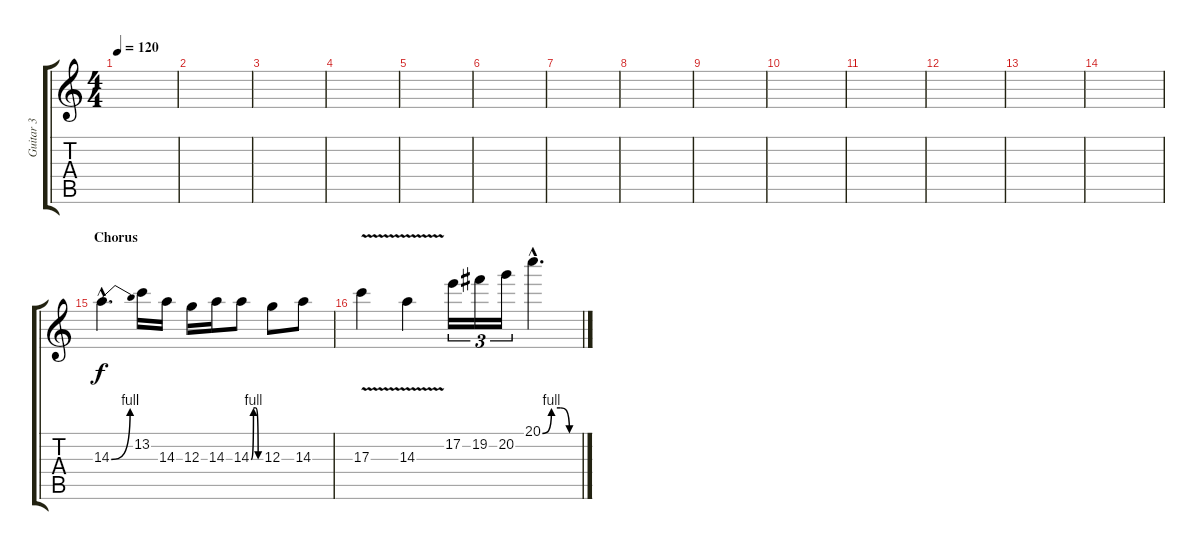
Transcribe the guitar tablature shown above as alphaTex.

\track ("Guitar 3" "Guitar 3") {instrument overdrivenguitar}
\staff {score tabs}
\tuning (E4 B3 G3 D3 A2 E2) {hide}
\ts (4 4)
\tempo 120
\clef g2
\ks c
|
|
|
|
|
|
|
|
|
|
|
|
|
|
\section ("" "Chorus")
14.3{be (bend 0 0 60 4) hac}.4{d} 13.2.16 14.3.16 12.3.16 14.3.16 14.3{be (custom 0 0 15 4 30 4 45 0 60 0)}.8 12.3.8 14.3.8 |
17.3{v}.4 14.3{v}.4 17.2.16{tu (3 2)} 19.2.16{tu (3 2)} 20.2.16{tu (3 2)} 20.1{be (custom 0 0 15 4 30 4 45 0 60 0) hac}.4{d}
